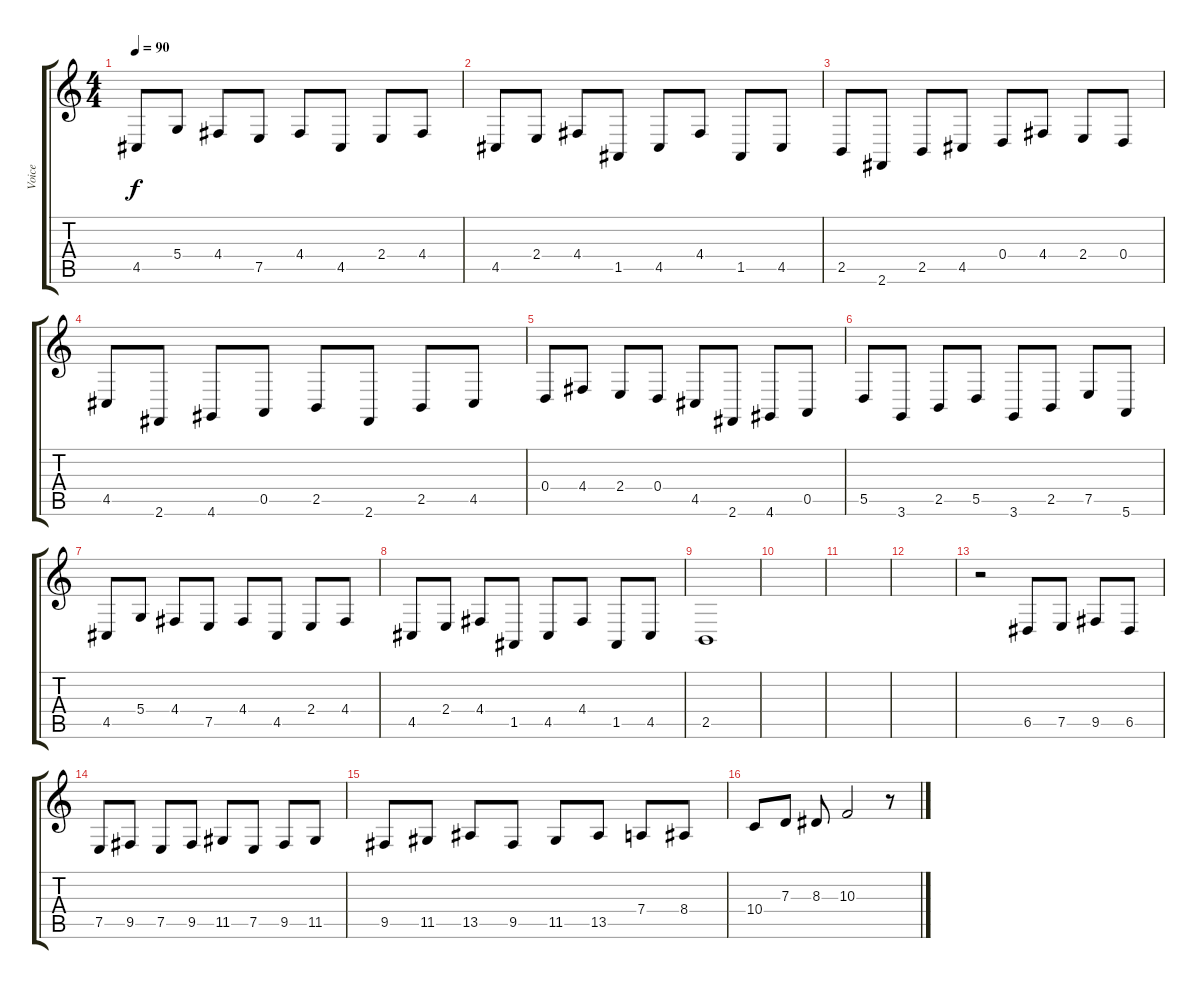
\track ("Voice" "Voice") {instrument tenorsax}
\staff {score tabs}
\tuning (E4 B3 G3 D3 A2 E2) {hide}
\ts (4 4)
\tempo 90
\clef g2
\ks c
4.5.8{dy f} 5.4.8 4.4.8 7.5.8 4.4.8 4.5.8 2.4.8 4.4.8 |
4.5.8 2.4.8 4.4.8 1.5.8 4.5.8 4.4.8 1.5.8 4.5.8 |
2.5.8 2.6.8 2.5.8 4.5.8 0.4.8 4.4.8 2.4.8 0.4.8 |
4.5.8 2.6.8 4.6.8 0.5.8 2.5.8 2.6.8 2.5.8 4.5.8 |
0.4.8 4.4.8 2.4.8 0.4.8 4.5.8 2.6.8 4.6.8 0.5.8 |
5.5.8 3.6.8 2.5.8 5.5.8 3.6.8 2.5.8 7.5.8 5.6.8 |
4.5.8 5.4.8 4.4.8 7.5.8 4.4.8 4.5.8 2.4.8 4.4.8 |
4.5.8 2.4.8 4.4.8 1.5.8 4.5.8 4.4.8 1.5.8 4.5.8 |
2.5.1 |
|
|
|
r.2 6.5.8 7.5.8 9.5.8 6.5.8 |
7.5.8 9.5.8 7.5.8 9.5.8 11.5.8 7.5.8 9.5.8 11.5.8 |
9.5.8 11.5.8 13.5.8 9.5.8 11.5.8 13.5.8 7.4.8 8.4.8 |
10.4.8 7.3.8 8.3.8 10.3.2 r.8
